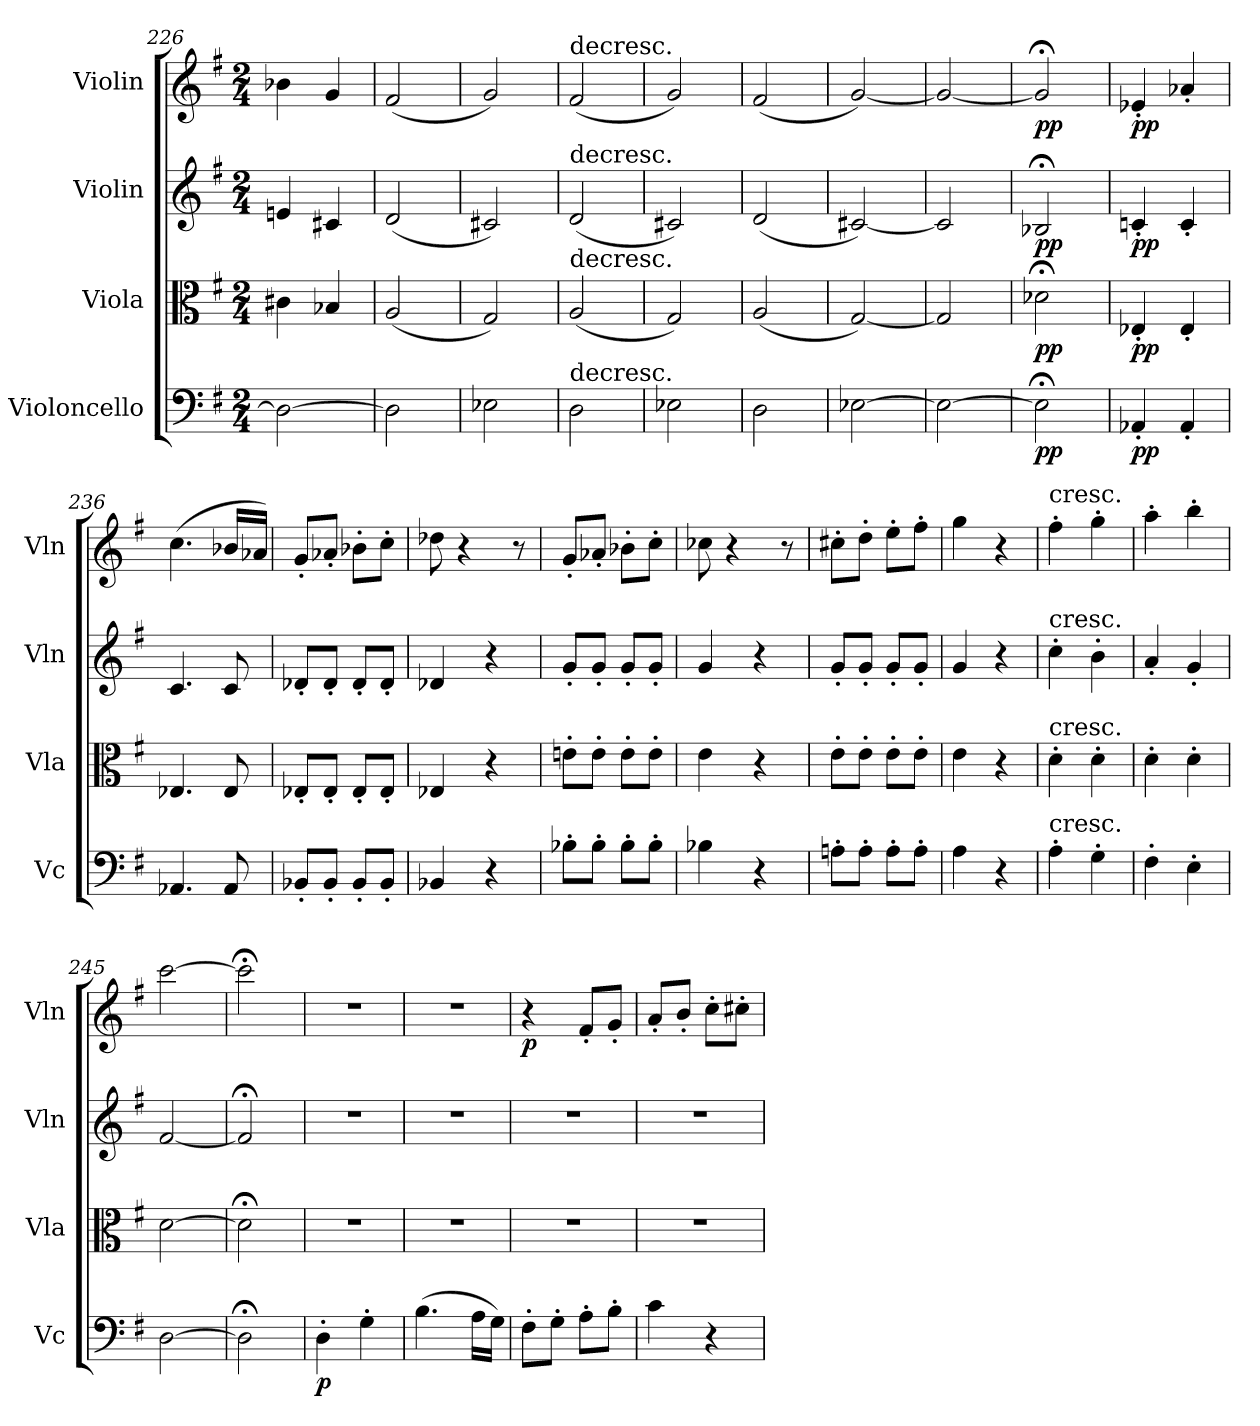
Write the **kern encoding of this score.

**kern	**dynam	**kern	**dynam	**kern	**dynam	**kern	**dynam
*part4	*part4	*part3	*part3	*part2	*part2	*part1	*part1
*staff4	*staff4	*staff3	*staff3	*staff2	*staff2	*staff1	*staff1
*I"Violoncello	*	*I"Viola	*	*I"Violin	*	*I"Violin	*
*I'Vc	*	*I'Vla	*	*I'Vln	*	*I'Vln	*
*clefF4	*	*clefC3	*	*clefG2	*	*clefG2	*
*k[f#]	*	*k[f#]	*	*k[f#]	*	*k[f#]	*
*M2/4	*	*M2/4	*	*M2/4	*	*M2/4	*
=226	=226	=226	=226	=226	=226	=226	=226
2D\_	.	4c#X\	.	4en/	.	4b-X\	.
.	.	4B-X/	.	4c#X/	.	4g/	.
=227	=227	=227	=227	=227	=227	=227	=227
2D\]	.	(2A/	.	(2d/	.	(2f#/	.
=228	=228	=228	=228	=228	=228	=228	=228
2E-X\	.	2G/)	.	2c#X/)	.	2g/)	.
=229	=229	=229	=229	=229	=229	=229	=229
!	!	!	!	!	!	!LO:TX:t=decresc.	!
!	!	!	!	!LO:TX:t=decresc.	!	!	!
!	!	!LO:TX:t=decresc.	!	!	!	!	!
!LO:TX:t=decresc.	!	!	!	!	!	!	!
2D\	.	(2A/	.	(2d/	.	(2f#/	.
=230	=230	=230	=230	=230	=230	=230	=230
2E-X\	.	2G/)	.	2c#X/)	.	2g/)	.
=231	=231	=231	=231	=231	=231	=231	=231
2D\	.	(2A/	.	(2d/	.	(2f#/	.
=232	=232	=232	=232	=232	=232	=232	=232
[2E-X\	.	[2G/)	.	[2c#X/)	.	[2g/)	.
=233	=233	=233	=233	=233	=233	=233	=233
2E-\_	.	2G/]	.	2c#/]	.	2g/_	.
=234	=234	=234	=234	=234	=234	=234	=234
2E-;<\]	pp	2d-X;<\	pp	2B-X;</	pp	2g;</]	pp
=235	=235	=235	=235	=235	=235	=235	=235
4AA-X'/	pp	4E-X'/	pp	4cn'/	pp	4e-X'/	pp
4AA-'/	.	4E-'/	.	4c'/	.	4a-X'/	.
=236	=236	=236	=236	=236	=236	=236	=236
4.AA-X/	.	4.E-X/	.	4.c/	.	(4.cc\	.
8AA-/	.	8E-/	.	8c/	.	16b-X/LL	.
.	.	.	.	.	.	16a-X/JJ)	.
=237	=237	=237	=237	=237	=237	=237	=237
8BB-X'/L	.	8E-X'/L	.	8d-X'/L	.	8g'/L	.
8BB-'/J	.	8E-'/J	.	8d-'/J	.	8a-X'/J	.
8BB-'/L	.	8E-'/L	.	8d-'/L	.	8b-X'\L	.
8BB-'/J	.	8E-'/J	.	8d-'/J	.	8cc'\J	.
=238	=238	=238	=238	=238	=238	=238	=238
4BB-X/	.	4E-X/	.	4d-X/	.	8dd-X\	.
.	.	.	.	.	.	4r	.
4r	.	4r	.	4r	.	.	.
.	.	.	.	.	.	8r	.
=239	=239	=239	=239	=239	=239	=239	=239
8B-X'\L	.	8en'\L	.	8g'/L	.	8g'/L	.
8B-'\J	.	8e'\J	.	8g'/J	.	8a-X'/J	.
8B-'\L	.	8e'\L	.	8g'/L	.	8b-X'\L	.
8B-'\J	.	8e'\J	.	8g'/J	.	8cc'\J	.
=240	=240	=240	=240	=240	=240	=240	=240
4B-X\	.	4e\	.	4g/	.	8cc-X\	.
.	.	.	.	.	.	4r	.
4r	.	4r	.	4r	.	.	.
.	.	.	.	.	.	8r	.
=241	=241	=241	=241	=241	=241	=241	=241
8An'\L	.	8e'\L	.	8g'/L	.	8cc#X'\L	.
8A'\J	.	8e'\J	.	8g'/J	.	8dd'\J	.
8A'\L	.	8e'\L	.	8g'/L	.	8ee'\L	.
8A'\J	.	8e'\J	.	8g'/J	.	8ff#'\J	.
=242	=242	=242	=242	=242	=242	=242	=242
4A\	.	4e\	.	4g/	.	4gg\	.
4r	.	4r	.	4r	.	4r	.
=243	=243	=243	=243	=243	=243	=243	=243
!	!	!	!	!	!	!LO:TX:t=cresc.	!
!	!	!	!	!LO:TX:t=cresc.	!	!	!
!	!	!LO:TX:t=cresc.	!	!	!	!	!
!LO:TX:t=cresc.	!	!	!	!	!	!	!
4A'\	.	4d'\	.	4cc'\	.	4ff#'\	.
4G'\	.	4d'\	.	4b'\	.	4gg'\	.
=244	=244	=244	=244	=244	=244	=244	=244
4F#'\	.	4d'\	.	4a'/	.	4aa'\	.
4E'\	.	4d'\	.	4g'/	.	4bb'\	.
=245	=245	=245	=245	=245	=245	=245	=245
[2D\	.	[2d\	.	[2f#/	.	[2ccc\	.
=246	=246	=246	=246	=246	=246	=246	=246
2D;<\]	.	2d;<\]	.	2f#;</]	.	2ccc;<\]	.
=247	=247	=247	=247	=247	=247	=247	=247
4D'\	p	2r	.	2r	.	2r	.
4G'\	.	.	.	.	.	.	.
=248	=248	=248	=248	=248	=248	=248	=248
(4.B\	.	2r	.	2r	.	2r	.
16A\LL	.	.	.	.	.	.	.
16G\JJ)	.	.	.	.	.	.	.
=249	=249	=249	=249	=249	=249	=249	=249
8F#'\L	.	2r	.	2r	.	4r	p
8G'\J	.	.	.	.	.	.	.
8A'\L	.	.	.	.	.	8f#'/L	.
8B'\J	.	.	.	.	.	8g'/J	.
=250	=250	=250	=250	=250	=250	=250	=250
4c\	.	2r	.	2r	.	8a'/L	.
.	.	.	.	.	.	8b'/J	.
4r	.	.	.	.	.	8cc'\L	.
.	.	.	.	.	.	8cc#X'\J	.
=	=	=	=	=	=	=	=
*-	*-	*-	*-	*-	*-	*-	*-
